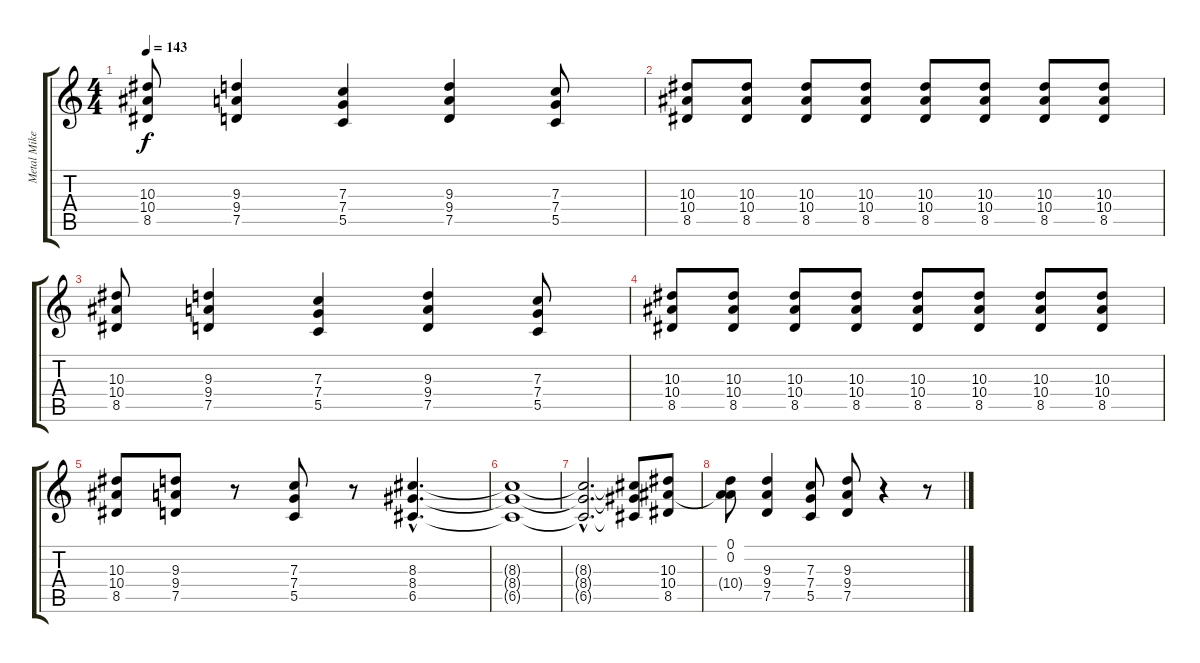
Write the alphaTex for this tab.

\track ("Metal Mike" "Metal Mike") {instrument distortionguitar}
\staff {score tabs}
\tuning (D4 A3 F3 C3 G2 D2) {hide}
\ts (4 4)
\tempo 143
\clef g2
\ks c
(10.3 10.4 8.5).8{dy f} (9.3 9.4 7.5).4 (7.3 7.4 5.5).4 (9.3 9.4 7.5).4 (7.3 7.4 5.5).8 |
(10.3 10.4 8.5).8 (10.3 10.4 8.5).8 (10.3 10.4 8.5).8 (10.3 10.4 8.5).8 (10.3 10.4 8.5).8 (10.3 10.4 8.5).8 (10.3 10.4 8.5).8 (10.3 10.4 8.5).8 |
(10.3 10.4 8.5).8 (9.3 9.4 7.5).4 (7.3 7.4 5.5).4 (9.3 9.4 7.5).4 (7.3 7.4 5.5).8 |
(10.3 10.4 8.5).8 (10.3 10.4 8.5).8 (10.3 10.4 8.5).8 (10.3 10.4 8.5).8 (10.3 10.4 8.5).8 (10.3 10.4 8.5).8 (10.3 10.4 8.5).8 (10.3 10.4 8.5).8 |
(10.3 10.4 8.5).8 (9.3 9.4 7.5).8 r.8 (7.3 7.4 5.5).8 r.8 (8.3{hac} 8.4{hac} 6.5{hac}).4{d} |
(8.3{t} 8.4{t} 6.5{t}).1 |
(8.3{hac t} 8.4{hac t} 6.5{hac t}).2{d} (8.3{t} 8.4{t} 6.5{t}).8 (10.3 10.4 8.5).8 |
(0.1 0.2 10.4{t}).8 (9.3 9.4 7.5).4 (7.3 7.4 5.5).8 (9.3 9.4 7.5).8 r.4 r.8
